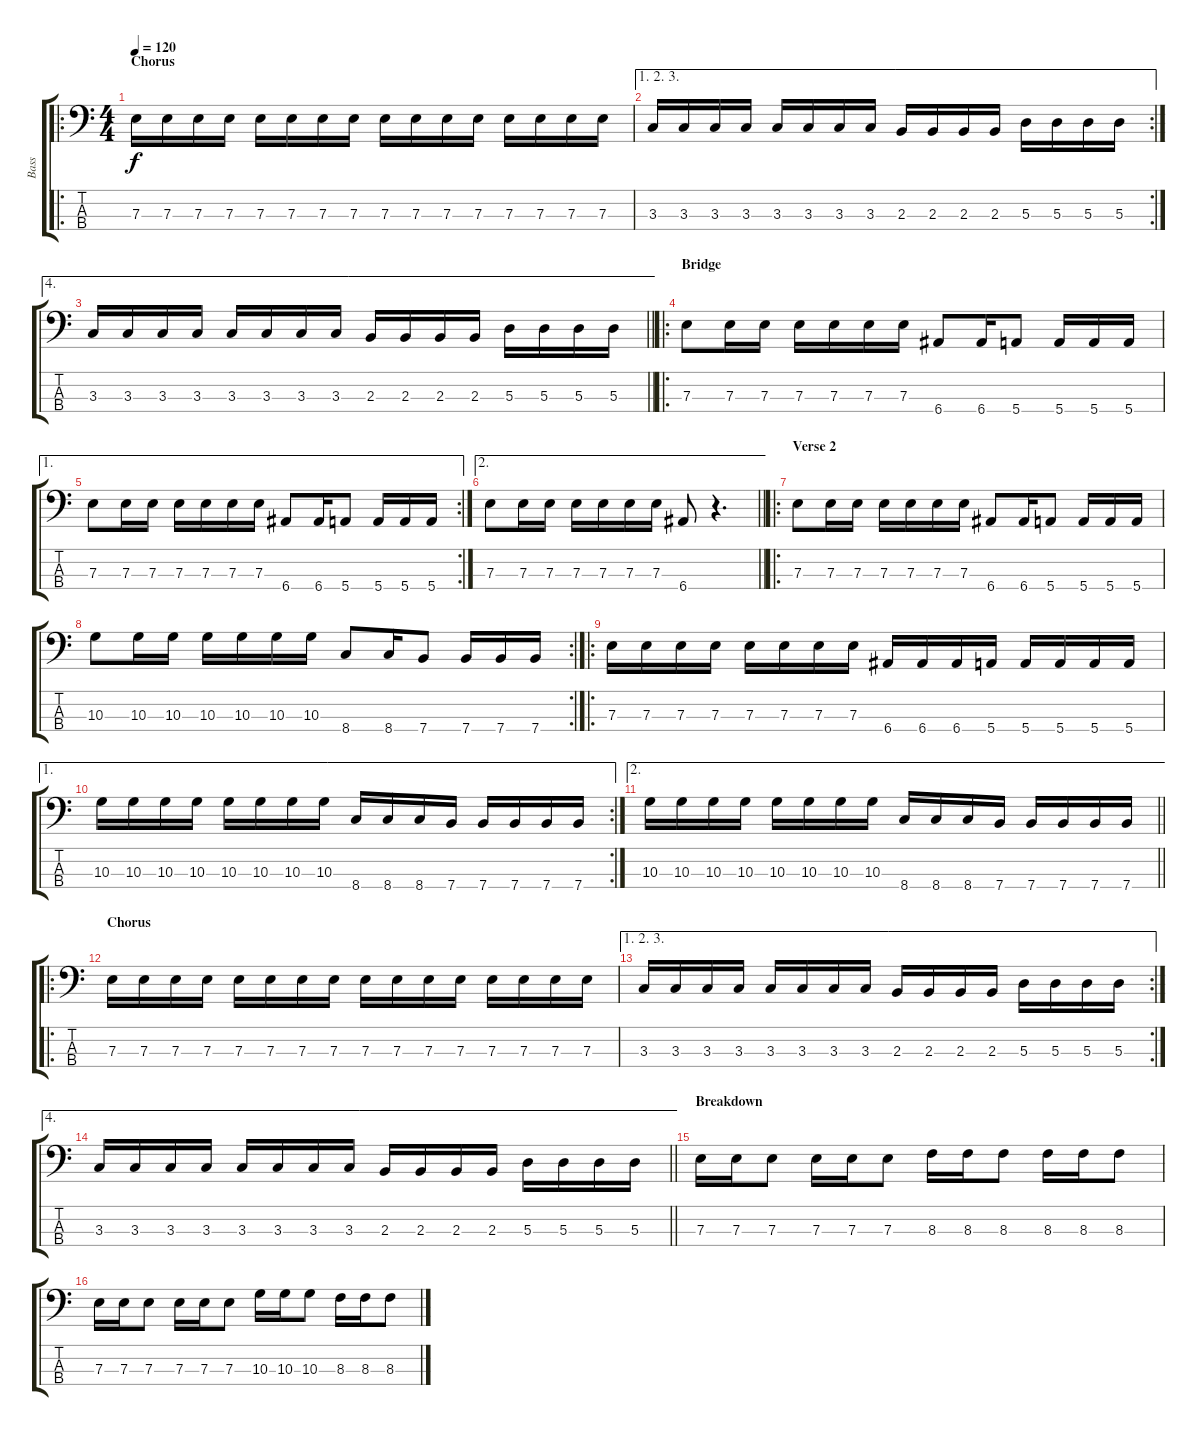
\track ("Bass" "Bass") {instrument electricbassfinger}
\staff {score tabs}
\tuning (G2 D2 A1 E1) {hide}
\ro
\ts (4 4)
\section ("" "Chorus")
\tempo 120
\clef f4
\ks c
7.3.16{dy f} 7.3.16 7.3.16 7.3.16 7.3.16 7.3.16 7.3.16 7.3.16 7.3.16 7.3.16 7.3.16 7.3.16 7.3.16 7.3.16 7.3.16 7.3.16 |
\ae (1 2 3)
\rc 2
3.3.16 3.3.16 3.3.16 3.3.16 3.3.16 3.3.16 3.3.16 3.3.16 2.3.16 2.3.16 2.3.16 2.3.16 5.3.16 5.3.16 5.3.16 5.3.16 |
\ae 4
\barLineRight lightlight
3.3.16 3.3.16 3.3.16 3.3.16 3.3.16 3.3.16 3.3.16 3.3.16 2.3.16 2.3.16 2.3.16 2.3.16 5.3.16 5.3.16 5.3.16 5.3.16 |
\ro
\section ("" "Bridge")
7.3.8 7.3.16 7.3.16 7.3.16 7.3.16 7.3.16 7.3.16 6.4.8 6.4.16 5.4.8 5.4.16 5.4.16 5.4.16 |
\ae 1
\rc 2
7.3.8 7.3.16 7.3.16 7.3.16 7.3.16 7.3.16 7.3.16 6.4.8 6.4.16 5.4.8 5.4.16 5.4.16 5.4.16 |
\ae 2
\barLineRight lightlight
7.3.8 7.3.16 7.3.16 7.3.16 7.3.16 7.3.16 7.3.16 6.4.8 r.4{d} |
\ro
\section ("" "Verse 2")
7.3.8 7.3.16 7.3.16 7.3.16 7.3.16 7.3.16 7.3.16 6.4.8 6.4.16 5.4.8 5.4.16 5.4.16 5.4.16 |
\rc 2
10.3.8 10.3.16 10.3.16 10.3.16 10.3.16 10.3.16 10.3.16 8.4.8 8.4.16 7.4.8 7.4.16 7.4.16 7.4.16 |
\ro
7.3.16 7.3.16 7.3.16 7.3.16 7.3.16 7.3.16 7.3.16 7.3.16 6.4.16 6.4.16 6.4.16 5.4.16 5.4.16 5.4.16 5.4.16 5.4.16 |
\ae 1
\rc 2
10.3.16 10.3.16 10.3.16 10.3.16 10.3.16 10.3.16 10.3.16 10.3.16 8.4.16 8.4.16 8.4.16 7.4.16 7.4.16 7.4.16 7.4.16 7.4.16 |
\ae 2
\barLineRight lightlight
10.3.16 10.3.16 10.3.16 10.3.16 10.3.16 10.3.16 10.3.16 10.3.16 8.4.16 8.4.16 8.4.16 7.4.16 7.4.16 7.4.16 7.4.16 7.4.16 |
\ro
\section ("" "Chorus")
7.3.16 7.3.16 7.3.16 7.3.16 7.3.16 7.3.16 7.3.16 7.3.16 7.3.16 7.3.16 7.3.16 7.3.16 7.3.16 7.3.16 7.3.16 7.3.16 |
\ae (1 2 3)
\rc 2
3.3.16 3.3.16 3.3.16 3.3.16 3.3.16 3.3.16 3.3.16 3.3.16 2.3.16 2.3.16 2.3.16 2.3.16 5.3.16 5.3.16 5.3.16 5.3.16 |
\ae 4
\barLineRight lightlight
3.3.16 3.3.16 3.3.16 3.3.16 3.3.16 3.3.16 3.3.16 3.3.16 2.3.16 2.3.16 2.3.16 2.3.16 5.3.16 5.3.16 5.3.16 5.3.16 |
\section ("" "Breakdown")
7.3.16 7.3.16 7.3.8 7.3.16 7.3.16 7.3.8 8.3.16 8.3.16 8.3.8 8.3.16 8.3.16 8.3.8 |
7.3.16 7.3.16 7.3.8 7.3.16 7.3.16 7.3.8 10.3.16 10.3.16 10.3.8 8.3.16 8.3.16 8.3.8
